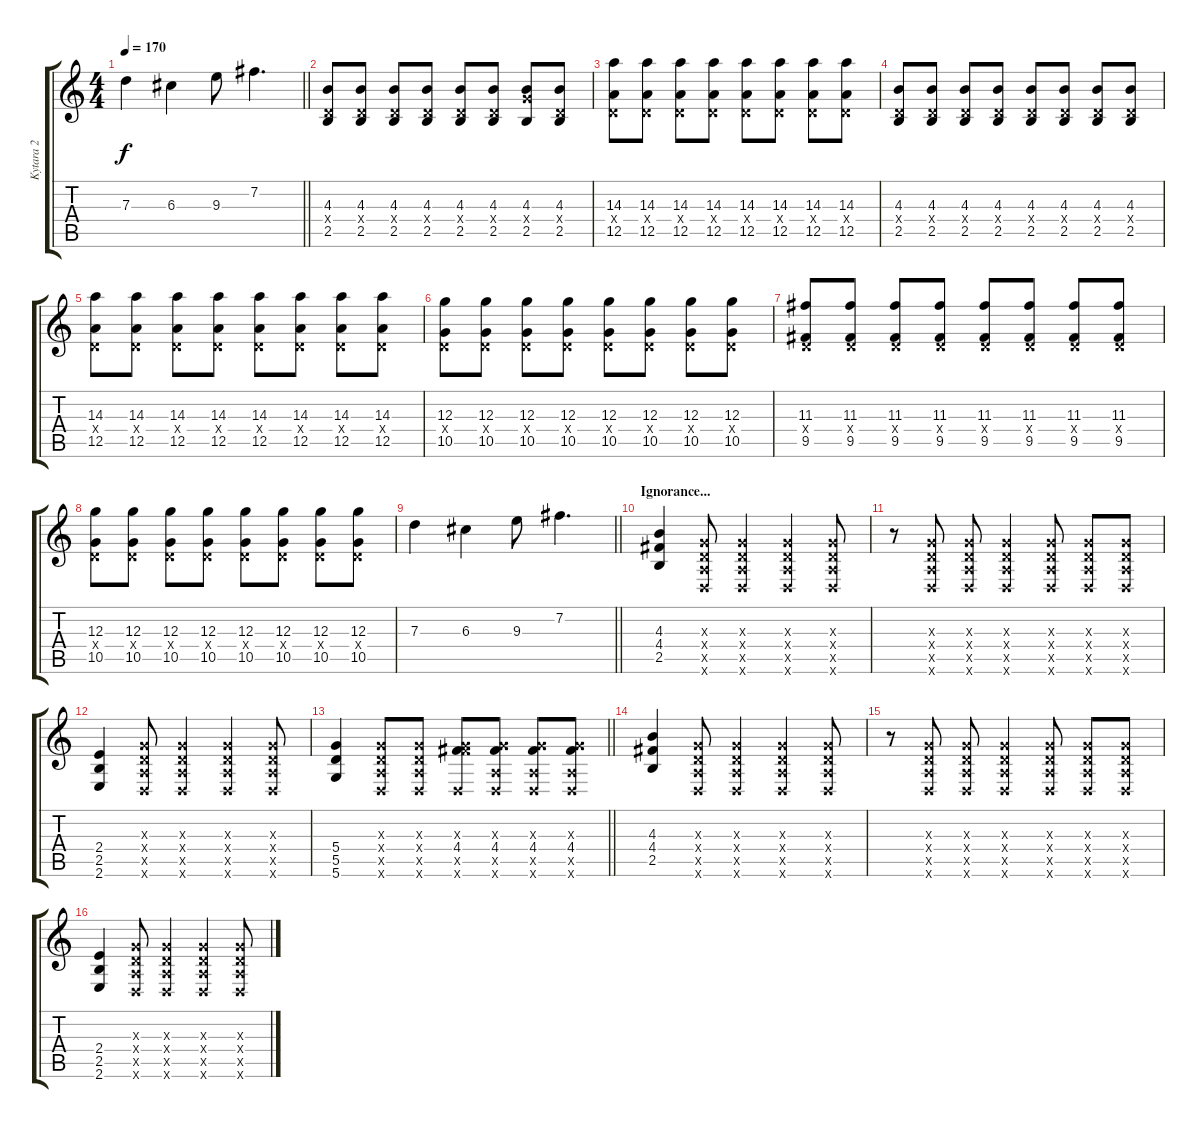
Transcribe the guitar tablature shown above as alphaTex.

\track ("Kytara 2" "Kytara 2") {instrument overdrivenguitar}
\staff {score tabs}
\tuning (E4 B3 G3 D3 A2 D2) {hide}
\ts (4 4)
\tempo 170
\clef g2
\barLineRight lightlight
\ks c
7.3.4{dy f} 6.3.4 9.3.8 7.2.4{d} |
(4.3 0.4{x} 2.5).8 (4.3 0.4{x} 2.5).8 (4.3 0.4{x} 2.5).8 (4.3 0.4{x} 2.5).8 (4.3 0.4{x} 2.5).8 (4.3 0.4{x} 2.5).8 (4.3 5.4{x} 2.5).8 (4.3 0.4{x} 2.5).8 |
(14.3 0.4{x} 12.5).8 (14.3 0.4{x} 12.5).8 (14.3 0.4{x} 12.5).8 (14.3 0.4{x} 12.5).8 (14.3 0.4{x} 12.5).8 (14.3 0.4{x} 12.5).8 (14.3 0.4{x} 12.5).8 (14.3 0.4{x} 12.5).8 |
(4.3 0.4{x} 2.5).8 (4.3 0.4{x} 2.5).8 (4.3 0.4{x} 2.5).8 (4.3 0.4{x} 2.5).8 (4.3 0.4{x} 2.5).8 (4.3 0.4{x} 2.5).8 (4.3 0.4{x} 2.5).8 (4.3 0.4{x} 2.5).8 |
(14.3 0.4{x} 12.5).8 (14.3 0.4{x} 12.5).8 (14.3 0.4{x} 12.5).8 (14.3 0.4{x} 12.5).8 (14.3 0.4{x} 12.5).8 (14.3 0.4{x} 12.5).8 (14.3 0.4{x} 12.5).8 (14.3 0.4{x} 12.5).8 |
(12.3 0.4{x} 10.5).8 (12.3 0.4{x} 10.5).8 (12.3 0.4{x} 10.5).8 (12.3 0.4{x} 10.5).8 (12.3 0.4{x} 10.5).8 (12.3 0.4{x} 10.5).8 (12.3 0.4{x} 10.5).8 (12.3 0.4{x} 10.5).8 |
(11.3 0.4{x} 9.5).8 (11.3 0.4{x} 9.5).8 (11.3 0.4{x} 9.5).8 (11.3 0.4{x} 9.5).8 (11.3 0.4{x} 9.5).8 (11.3 0.4{x} 9.5).8 (11.3 0.4{x} 9.5).8 (11.3 0.4{x} 9.5).8 |
(12.3 0.4{x} 10.5).8 (12.3 0.4{x} 10.5).8 (12.3 0.4{x} 10.5).8 (12.3 0.4{x} 10.5).8 (12.3 0.4{x} 10.5).8 (12.3 0.4{x} 10.5).8 (12.3 0.4{x} 10.5).8 (12.3 0.4{x} 10.5).8 |
\barLineRight lightlight
7.3.4 6.3.4 9.3.8 7.2.4{d} |
\section ("" "Ignorance...")
(4.3 4.4 2.5).4 (0.3{x} 0.4{x} 0.5{x} 0.6{x}).8{instrument electricguitarclean} (0.3{x} 0.4{x} 0.5{x} 0.6{x}).4 (0.3{x} 0.4{x} 0.5{x} 0.6{x}).4 (0.3{x} 0.4{x} 0.5{x} 0.6{x}).8 |
r.8 (0.3{x} 0.4{x} 0.5{x} 0.6{x}).8 (0.3{x} 0.4{x} 0.5{x} 0.6{x}).8 (0.3{x} 0.4{x} 0.5{x} 0.6{x}).4 (0.3{x} 0.4{x} 0.5{x} 0.6{x}).8 (0.3{x} 0.4{x} 0.5{x} 0.6{x}).8 (0.3{x} 0.4{x} 0.5{x} 0.6{x}).8 |
(2.4 2.5 2.6).4{instrument overdrivenguitar} (0.3{x} 0.4{x} 0.5{x} 0.6{x}).8{instrument electricguitarclean} (0.3{x} 0.4{x} 0.5{x} 0.6{x}).4 (0.3{x} 0.4{x} 0.5{x} 0.6{x}).4 (0.3{x} 0.4{x} 0.5{x} 0.6{x}).8 |
\barLineRight lightlight
(5.4 5.5 5.6).4{instrument overdrivenguitar} (0.3{x} 0.4{x} 0.5{x} 0.6{x}).8{instrument electricguitarclean} (0.3{x} 0.4{x} 0.5{x} 0.6{x}).8 (0.3{x} 4.4 9.5{x} 0.6{x}).8 (0.3{x} 4.4 0.5{x} 0.6{x}).8 (0.3{x} 4.4 0.5{x} 0.6{x}).8 (0.3{x} 4.4 0.5{x} 0.6{x}).8 |
\section ("" "")
(4.3 4.4 2.5).4{instrument overdrivenguitar} (0.3{x} 0.4{x} 0.5{x} 0.6{x}).8{instrument electricguitarclean} (0.3{x} 0.4{x} 0.5{x} 0.6{x}).4 (0.3{x} 0.4{x} 0.5{x} 0.6{x}).4 (0.3{x} 0.4{x} 0.5{x} 0.6{x}).8 |
r.8 (0.3{x} 0.4{x} 0.5{x} 0.6{x}).8 (0.3{x} 0.4{x} 0.5{x} 0.6{x}).8 (0.3{x} 0.4{x} 0.5{x} 0.6{x}).4 (0.3{x} 0.4{x} 0.5{x} 0.6{x}).8 (0.3{x} 0.4{x} 0.5{x} 0.6{x}).8 (0.3{x} 0.4{x} 0.5{x} 0.6{x}).8 |
(2.4 2.5 2.6).4{instrument overdrivenguitar} (0.3{x} 0.4{x} 0.5{x} 0.6{x}).8{instrument electricguitarclean} (0.3{x} 0.4{x} 0.5{x} 0.6{x}).4 (0.3{x} 0.4{x} 0.5{x} 0.6{x}).4 (0.3{x} 0.4{x} 0.5{x} 0.6{x}).8
